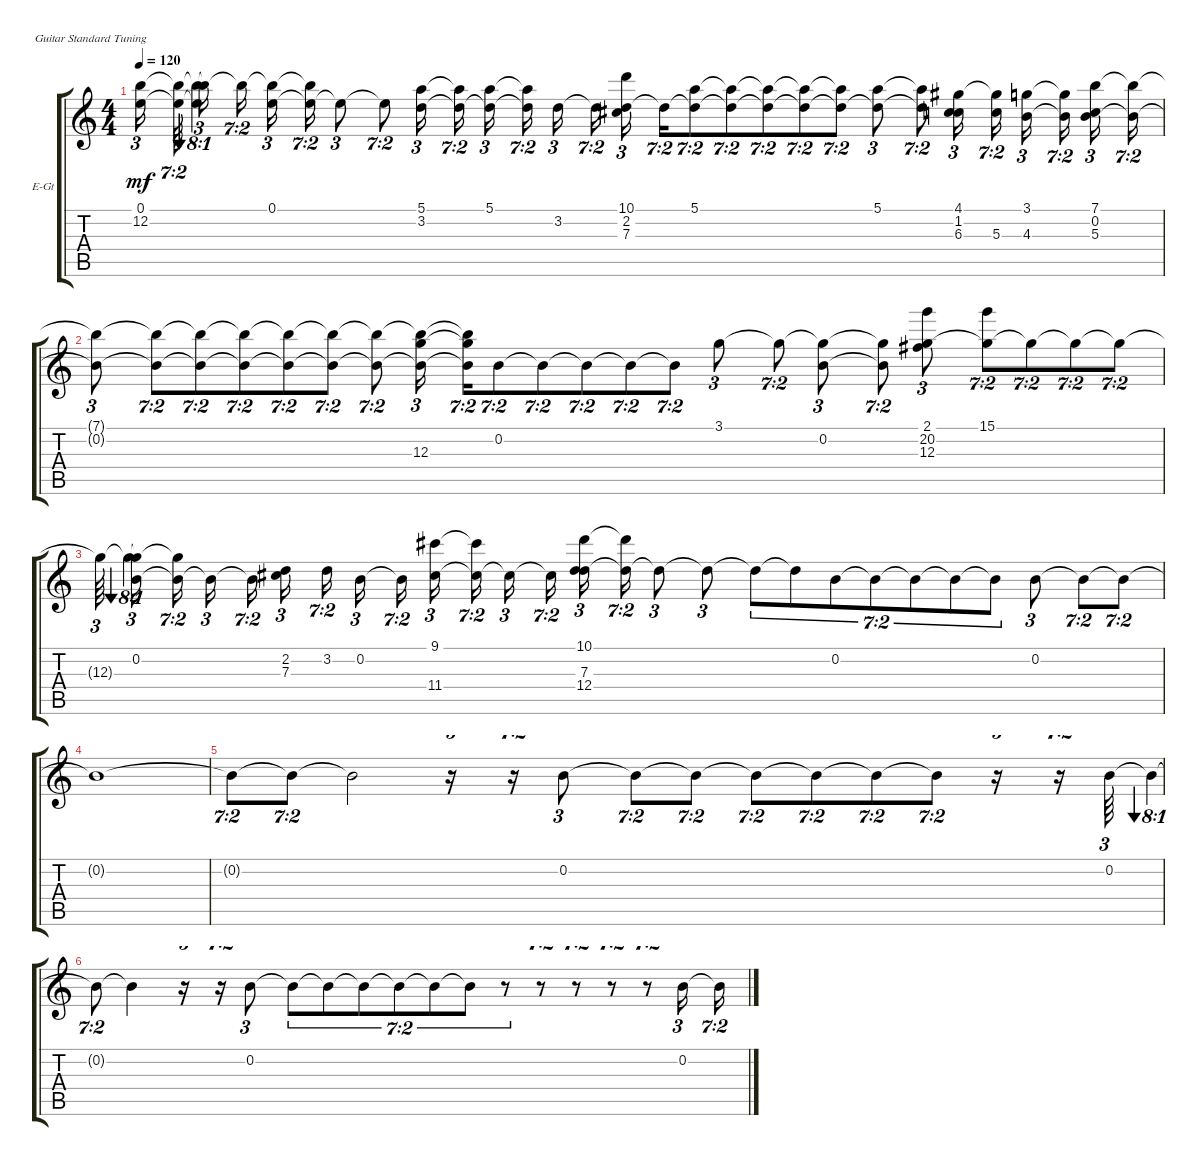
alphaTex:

\bracketExtendMode groupsimilarinstruments
\firstSystemTrackNameOrientation horizontal
\otherSystemsTrackNameOrientation horizontal
\track ("Electric Guitar" "E-Gt") {instrument electricguitarclean}
\staff {score tabs}
\tuning (E4 B3 G3 D3 A2 E2)
\ts (4 4)
\tempo 120
\clef g2
\scale
0.333333
\ks c
(0.1{t} 12.2{t}).16{tu (3 2) dy mf} (0.1{t} 12.2{t}).64{tu (7 2)} (0.1{t} 12.2{t}).4{tu (168 1)} 12.2{t}.16{tu (3 2)} 12.2{t}.16{tu (7 2)} (12.2{t} 0.1).16{tu (3 2)} (12.2{t} 0.1{t}).16{tu (7 2)} 0.1{t}.8{tu (3 2)} 0.1{t}.8{tu (7 2)} (3.2 5.1).16{tu (3 2)} (3.2{t} 5.1{t}).16{tu (7 2)} (3.2{t} 5.1).16{tu (3 2)} (3.2{t} 5.1{t}).16{tu (7 2)} 3.2.16{tu (3 2)} 3.2{t}.16{tu (7 2)} (2.2 10.1 7.3).16{tu (3 2)} 7.3{t}.16{tu (7 2)} (7.3{t} 5.1).8{tu (7 2)} (7.3{t} 5.1{t}).8{tu (7 2)} (7.3{t} 5.1{t}).8{tu (7 2)} (7.3{t} 5.1{t}).8{tu (7 2)} (7.3{t} 5.1{t}).8{tu (7 2)} (7.3{t} 5.1).8{tu (3 2)} (7.3{t} 5.1{t}).8{tu (7 2)} (6.3 4.1 1.2).16{tu (3 2)} (4.1{t} 5.3).16{tu (7 2)} (3.1 4.3).16{tu (3 2)} (3.1{t} 4.3{t}).16{tu (7 2)} (5.3 7.1 0.2).16{tu (3 2)} (7.1{t} 0.2{t}).16{tu (7 2)} |
\scale
0.333333 (7.1{t} 0.2{t}).8{tu (3 2)} (7.1{t} 0.2{t}).8{tu (7 2)} (7.1{t} 0.2{t}).8{tu (7 2)} (7.1{t} 0.2{t}).8{tu (7 2)} (7.1{t} 0.2{t}).8{tu (7 2)} (7.1{t} 0.2{t}).8{tu (7 2)} (7.1{t} 0.2{t}).8{tu (7 2)} (7.1{t} 0.2{t} 12.3).16{tu (3 2)} (7.1{t} 0.2{t} 12.3{t}).16{tu (7 2)} 0.2.8{tu (7 2)} 0.2{t}.8{tu (7 2)} 0.2{t}.8{tu (7 2)} 0.2{t}.8{tu (7 2)} 0.2{t}.8{tu (7 2)} 3.1.8{tu (3 2)} 3.1{t}.8{tu (7 2)} (3.1{t} 0.2).8{tu (3 2)} (3.1{t} 0.2{t}).8{tu (7 2)} (2.1 20.2 12.3).8{tu (3 2)} (15.1 12.3{t}).8{tu (7 2)} 12.3{t}.8{tu (7 2)} 12.3{t}.8{tu (7 2)} 12.3{t}.8{tu (7 2)} |
\scale
0.333333 12.3{t}.64{tu (3 2)} 12.3{t}.4{tu (168 1)} (12.3{t} 0.2).16{tu (3 2)} (12.3{t} 0.2{t}).16{tu (7 2)} 0.2{t}.16{tu (3 2)} 0.2{t}.16{tu (7 2)} (2.2 7.3).16{tu (3 2)} 3.2.16{tu (7 2)} 0.2.16{tu (3 2)} 0.2{t}.16{tu (7 2)} (9.1 11.4).16{tu (3 2)} (9.1{t} 11.4{t}).16{tu (7 2)} 11.4{t}.16{tu (3 2)} 11.4{t}.16{tu (7 2)} (12.4 10.1 7.3).16{tu (3 2)} (10.1{t} 12.4{t}).16{tu (7 2)} 12.4{t}.8{tu (3 2)} 12.4{t}.8{tu (3 2)} 12.4{t}.8{tu (7 2)} 12.4{t}.8{tu (7 2)} 0.2.8{tu (7 2)} 0.2{t}.8{tu (7 2)} 0.2{t}.8{tu (7 2)} 0.2{t}.8{tu (7 2)} 0.2{t}.8{tu (7 2)} 0.2.8{tu (3 2)} 0.2{t}.8{tu (7 2)} 0.2{t}.8{tu (7 2)} |
0.2{t}.1 |
0.2{t}.8{tu (7 2)} 0.2{t}.8{tu (7 2)} 0.2{t}.2 r.16{tu (3 2)} r.16{tu (7 2)} 0.2.8{tu (3 2)} 0.2{t}.8{tu (7 2)} 0.2{t}.8{tu (7 2)} 0.2{t}.8{tu (7 2)} 0.2{t}.8{tu (7 2)} 0.2{t}.8{tu (7 2)} 0.2{t}.8{tu (7 2)} r.16{tu (3 2)} r.16{tu (7 2)} 0.2.64{tu (3 2)} 0.2{t}.4{tu (168 1)} |
0.2{t}.8{tu (7 2)} 0.2{t}.4 r.16{tu (3 2)} r.16{tu (7 2)} 0.2.8{tu (3 2)} 0.2{t}.8{tu (7 2)} 0.2{t}.8{tu (7 2)} 0.2{t}.8{tu (7 2)} 0.2{t}.8{tu (7 2)} 0.2{t}.8{tu (7 2)} 0.2{t}.8{tu (7 2)} r.8{tu (7 2)} r.8{tu (7 2)} r.8{tu (7 2)} r.8{tu (7 2)} r.8{tu (7 2)} 0.2.16{tu (3 2)} 0.2{t}.16{tu (7 2)}
